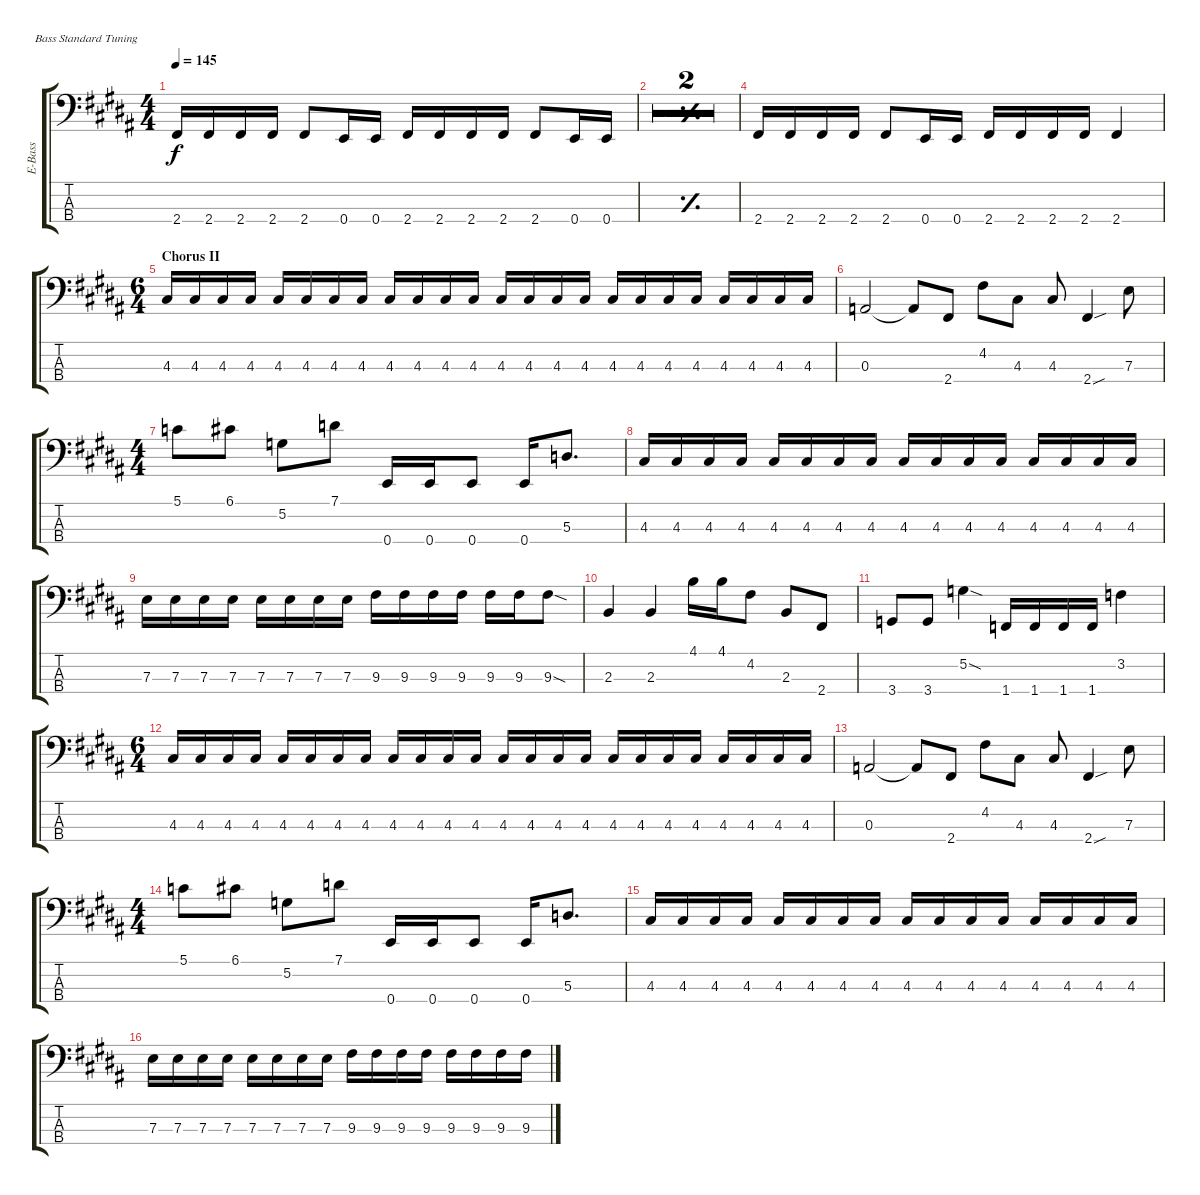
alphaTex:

\defaultSystemsLayout 4
\bracketExtendMode groupsimilarinstruments
\otherSystemsTrackNameOrientation horizontal
\track ("Electric Bass" "E-Bass") {multiBarRest instrument electricbassfinger}
\staff {score tabs}
\tuning (G2 D2 A1 E1)
\ts (4 4)
\tempo 145
\clef f4
\ks b
2.4{acc #}.16{dy f} 2.4{acc #}.16 2.4{acc #}.16 2.4{acc #}.16 2.4{acc #}.8 0.4{acc forcenatural}.16 0.4{acc forcenatural}.16 2.4{acc #}.16 2.4{acc #}.16 2.4{acc #}.16 2.4{acc #}.16 2.4{acc #}.8 0.4{acc forcenatural}.16 0.4{acc forcenatural}.16 |
\simile simple
|
|
\simile none
2.4{acc #}.16 2.4{acc #}.16 2.4{acc #}.16 2.4{acc #}.16 2.4{acc #}.8 0.4{acc forcenatural}.16 0.4{acc forcenatural}.16 2.4{acc #}.16 2.4{acc #}.16 2.4{acc #}.16 2.4{acc #}.16 2.4{acc #}.4 |
\ts (6 4)
\beaming (8 2 2 2 2 2 2)
\section ("" "Chorus II")
4.3{acc #}.16 4.3{acc #}.16 4.3{acc #}.16 4.3{acc #}.16 4.3{acc #}.16 4.3{acc #}.16 4.3{acc #}.16 4.3{acc #}.16 4.3{acc #}.16 4.3{acc #}.16 4.3{acc #}.16 4.3{acc #}.16 4.3{acc #}.16 4.3{acc #}.16 4.3{acc #}.16 4.3{acc #}.16 4.3{acc #}.16 4.3{acc #}.16 4.3{acc #}.16 4.3{acc #}.16 4.3{acc #}.16 4.3{acc #}.16 4.3{acc #}.16 4.3{acc #}.16 |
0.3{acc forcenatural}.2 0.3{t acc forcenatural}.8 2.4{acc #}.8 4.2{acc #}.8 4.3{acc #}.8 4.3{acc #}.8 2.4{sou acc #}.4 7.3{acc forcenatural}.8 |
\ts (4 4)
5.1{acc forcenatural}.8 6.1{acc #}.8 5.2{acc forcenatural}.8 7.1{acc forcenatural}.8 0.4{acc forcenatural}.16 0.4{acc forcenatural}.16 0.4{acc forcenatural}.8 0.4{acc forcenatural}.16 5.3{acc forcenatural}.8{d} |
4.3{acc #}.16 4.3{acc #}.16 4.3{acc #}.16 4.3{acc #}.16 4.3{acc #}.16 4.3{acc #}.16 4.3{acc #}.16 4.3{acc #}.16 4.3{acc #}.16 4.3{acc #}.16 4.3{acc #}.16 4.3{acc #}.16 4.3{acc #}.16 4.3{acc #}.16 4.3{acc #}.16 4.3{acc #}.16 |
7.3{acc forcenatural}.16 7.3{acc forcenatural}.16 7.3{acc forcenatural}.16 7.3{acc forcenatural}.16 7.3{acc forcenatural}.16 7.3{acc forcenatural}.16 7.3{acc forcenatural}.16 7.3{acc forcenatural}.16 9.3{acc #}.16 9.3{acc #}.16 9.3{acc #}.16 9.3{acc #}.16 9.3{acc #}.16 9.3{acc #}.16 9.3{sod acc #}.8 |
2.3{acc forcenatural}.4 2.3{acc forcenatural}.4 4.1{acc forcenatural}.16 4.1{acc forcenatural}.16 4.2{acc #}.8 2.3{acc forcenatural}.8 2.4{acc #}.8 |
3.4{acc forcenatural}.8 3.4{acc forcenatural}.8 5.2{sod acc forcenatural}.4 1.4{acc forcenatural}.16 1.4{acc forcenatural}.16 1.4{acc forcenatural}.16 1.4{acc forcenatural}.16 3.2{acc forcenatural}.4 |
\ts (6 4)
4.3{acc #}.16 4.3{acc #}.16 4.3{acc #}.16 4.3{acc #}.16 4.3{acc #}.16 4.3{acc #}.16 4.3{acc #}.16 4.3{acc #}.16 4.3{acc #}.16 4.3{acc #}.16 4.3{acc #}.16 4.3{acc #}.16 4.3{acc #}.16 4.3{acc #}.16 4.3{acc #}.16 4.3{acc #}.16 4.3{acc #}.16 4.3{acc #}.16 4.3{acc #}.16 4.3{acc #}.16 4.3{acc #}.16 4.3{acc #}.16 4.3{acc #}.16 4.3{acc #}.16 |
0.3{acc forcenatural}.2 0.3{t acc forcenatural}.8 2.4{acc #}.8 4.2{acc #}.8 4.3{acc #}.8 4.3{acc #}.8 2.4{sou acc #}.4 7.3{acc forcenatural}.8 |
\ts (4 4)
5.1{acc forcenatural}.8 6.1{acc #}.8 5.2{acc forcenatural}.8 7.1{acc forcenatural}.8 0.4{acc forcenatural}.16 0.4{acc forcenatural}.16 0.4{acc forcenatural}.8 0.4{acc forcenatural}.16 5.3{acc forcenatural}.8{d} |
4.3{acc #}.16 4.3{acc #}.16 4.3{acc #}.16 4.3{acc #}.16 4.3{acc #}.16 4.3{acc #}.16 4.3{acc #}.16 4.3{acc #}.16 4.3{acc #}.16 4.3{acc #}.16 4.3{acc #}.16 4.3{acc #}.16 4.3{acc #}.16 4.3{acc #}.16 4.3{acc #}.16 4.3{acc #}.16 |
7.3{acc forcenatural}.16 7.3{acc forcenatural}.16 7.3{acc forcenatural}.16 7.3{acc forcenatural}.16 7.3{acc forcenatural}.16 7.3{acc forcenatural}.16 7.3{acc forcenatural}.16 7.3{acc forcenatural}.16 9.3{acc #}.16 9.3{acc #}.16 9.3{acc #}.16 9.3{acc #}.16 9.3{acc #}.16 9.3{acc #}.16 9.3{acc #}.16 9.3{acc #}.16
